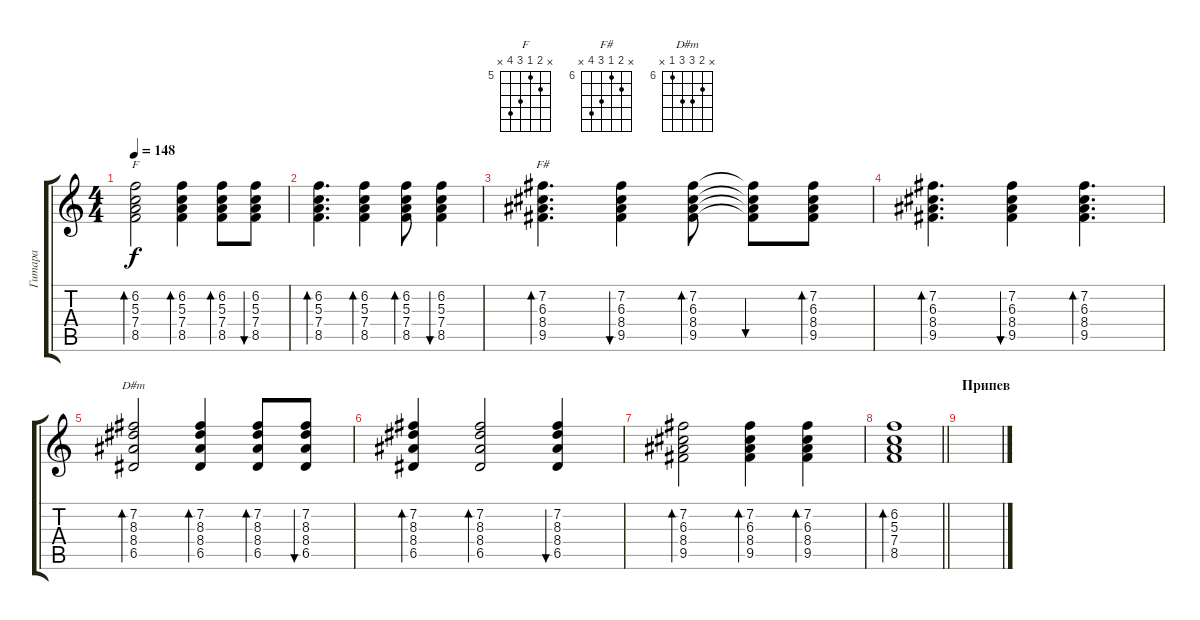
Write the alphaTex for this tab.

\track ("Гитара" "Гитара") {instrument acousticguitarsteel}
\staff {score tabs}
\tuning (E4 B3 G3 D3 A2 E2) {hide}
\chord ("F" x 6 5 7 8 x) {firstfret 5}
\chord ("F#" x 7 6 8 9 x) {firstfret 6}
\chord ("D#m" x 7 8 8 6 x) {firstfret 6}
\ts (4 4)
\tempo 148
\clef g2
\ks c
(6.2 5.3 7.4 8.5).2{bd 30 ch "F" dy f} (6.2 5.3 7.4 8.5).4{bd 30} (6.2 5.3 7.4 8.5).8{bd 30} (6.2 5.3 7.4 8.5).8{bu 30} |
(6.2 5.3 7.4 8.5).4{d bd 30} (6.2 5.3 7.4 8.5).4{bd 30} (6.2 5.3 7.4 8.5).8{bd 30} (6.2 5.3 7.4 8.5).4{bu 30} |
(7.2 6.3 8.4 9.5).4{d bd 30 ch "F#"} (7.2 6.3 8.4 9.5).4{bu 30} (7.2 6.3 8.4 9.5).8{bd 30} (7.2{t} 6.3{t} 8.4{t} 9.5{t}).8{bu 30} (7.2 6.3 8.4 9.5).8{bd 30} |
(7.2 6.3 8.4 9.5).4{d bd 30} (7.2 6.3 8.4 9.5).4{bu 30} (7.2 6.3 8.4 9.5).4{d bd 30} |
(7.2 8.3 8.4 6.5).2{bd 30 ch "D#m"} (7.2 8.3 8.4 6.5).4{bd 30} (7.2 8.3 8.4 6.5).8{bd 30} (7.2 8.3 8.4 6.5).8{bu 30} |
(7.2 8.3 8.4 6.5).4{bd 30} (7.2 8.3 8.4 6.5).2{bd 30} (7.2 8.3 8.4 6.5).4{bu 30} |
(7.2 6.3 8.4 9.5).2{bd 30} (7.2 6.3 8.4 9.5).4{bd 30} (7.2 6.3 8.4 9.5).4{bd 30} |
\barLineRight lightlight
(6.2 5.3 7.4 8.5).1{bd 30} |
\section ("" "Припев")
